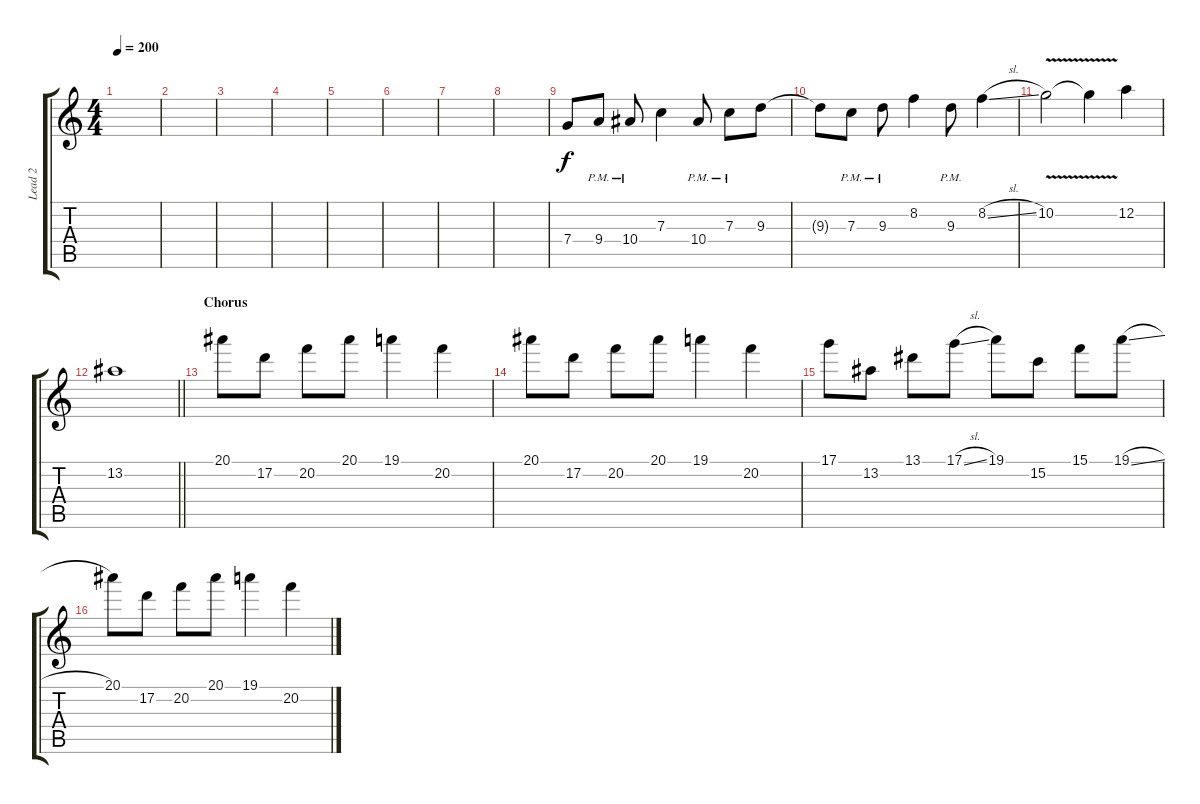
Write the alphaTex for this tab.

\track ("Lead 2" "Lead 2") {instrument overdrivenguitar}
\staff {score tabs}
\tuning (D4 A3 F3 C3 G2 D2) {hide}
\ts (4 4)
\tempo 200
\clef g2
\ks c
|
|
|
|
|
|
|
|
7.4.8 9.4{pm}.8 10.4{pm}.8 7.3.4 10.4{pm}.8 7.3{pm}.8 9.3.8 |
9.3{t}.8 7.3{pm}.8 9.3{pm}.8 8.2.4 9.3{pm}.8 8.2{sl}.4 |
10.2{v}.2 10.2{t}.4 12.2.4 |
\barLineRight lightlight
13.2.1 |
\section ("" "Chorus")
20.1.8 17.2.8 20.2.8 20.1.8 19.1.4 20.2.4 |
20.1.8 17.2.8 20.2.8 20.1.8 19.1.4 20.2.4 |
17.1.8 13.2.8 13.1.8 17.1{sl}.8 19.1.8 15.2.8 15.1.8 19.1{sl}.8 |
20.1.8 17.2.8 20.2.8 20.1.8 19.1.4 20.2.4
